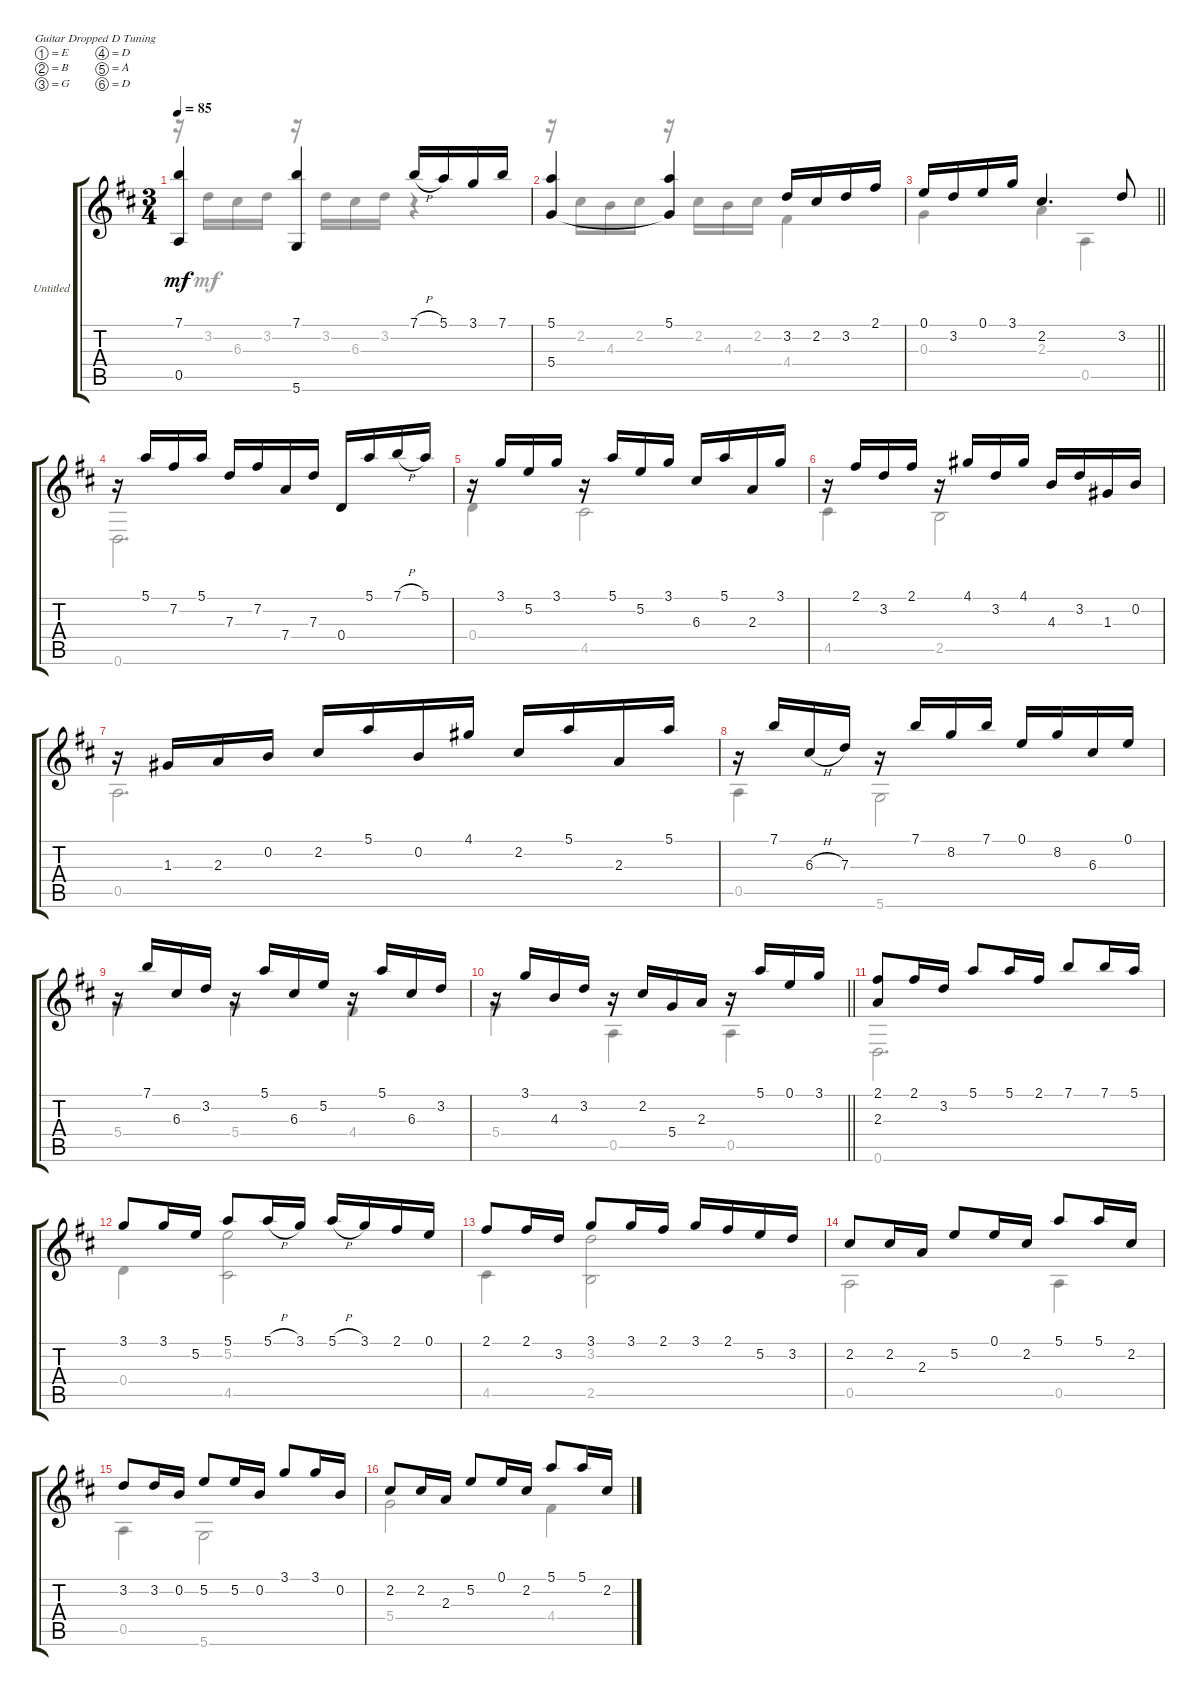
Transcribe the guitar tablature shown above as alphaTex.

\bracketExtendMode groupsimilarinstruments
\firstSystemTrackNameOrientation horizontal
\otherSystemsTrackNameOrientation horizontal
\track ("Untitled" "Untitled") {instrument acousticguitarnylon}
\staff {score tabs}
\tuning (E4 B3 G3 D3 A2 D2)
\voice
\ts (3 4)
\tempo 85
\clef g2
\ks d
(7.1 0.5).4{dy mf} (7.1 5.6).4 7.1{h}.16 5.1.16 3.1.16 7.1.16 |
(5.1 5.4).4 (5.1 5.4{t}).4 3.2.16 2.2.16 3.2.16 2.1.16 |
\barLineRight lightlight
0.1.16 3.2.16 0.1.16 3.1.16 2.2.4{d} 3.2.8 |
r.16 5.1.16 7.2.16 5.1.16 7.3.16 7.2.16 7.4.16 7.3.16 0.4.16 5.1.16 7.1{h}.16 5.1.16 |
r.16 3.1.16 5.2.16 3.1.16 r.16 5.1.16 5.2.16 3.1.16 6.3.16 5.1.16 2.3.16 3.1.16 |
r.16 2.1.16 3.2.16 2.1.16 r.16 4.1.16 3.2.16 4.1.16 4.3.16 3.2.16 1.3.16 0.2.16 |
r.16 1.3.16 2.3.16 0.2.16 2.2.16 5.1.16 0.2.16 4.1.16 2.2.16 5.1.16 2.3.16 5.1.16 |
r.16 7.1.16 6.3{h}.16 7.3.16 r.16 7.1.16 8.2.16 7.1.16 0.1.16 8.2.16 6.3.16 0.1.16 |
r.16 7.1.16 6.3.16 3.2.16 r.16 5.1.16 6.3.16 5.2.16 r.16 5.1.16 6.3.16 3.2.16 |
\barLineRight lightlight
r.16 3.1.16 4.3.16 3.2.16 r.16 2.2.16 5.4.16 2.3.16 r.16 5.1.16 0.1.16 3.1.16 |
(2.1 2.3).8 2.1.16 3.2.16 5.1.8 5.1.16 2.1.16 7.1.8 7.1.16 5.1.16 |
3.1.8 3.1.16 5.2.16 5.1.8 5.1{h}.16 3.1.16 5.1{h}.16 3.1.16 2.1.16 0.1.16 |
2.1.8 2.1.16 3.2.16 3.1.8 3.1.16 2.1.16 3.1.16 2.1.16 5.2.16 3.2.16 |
2.2.8 2.2.16 2.3.16 5.2.8 0.1.16 2.2.16 5.1.8 5.1.16 2.2.16 |
3.2.8 3.2.16 0.2.16 5.2.8 5.2.16 0.2.16 3.1.8 3.1.16 0.2.16 |
2.2.8 2.2.16 2.3.16 5.2.8 0.1.16 2.2.16 5.1.8 5.1.16 2.2.16
\voice
\clef g2
\ottava regular
\simile none
\ks d
r.16{dy mf} 3.2.16 6.3.16 3.2.16 r.16 3.2.16 6.3.16 3.2.16 r.4 |
r.16 2.2.16 4.3.16 2.2.16 r.16 2.2.16 4.3.16 2.2.16 4.4.4 |
\barLineRight lightlight
0.3.4 2.3.4 0.5.4 |
0.6.2{d} |
0.4.4 4.5.2 |
4.5.4 2.5.2 |
0.5.2{d} |
0.5.4 5.6.2 |
5.4.4 5.4.4 4.4.4 |
\barLineRight lightlight
5.4.4 0.5.4 0.5.4 |
0.6.2{d} |
0.4.4 (5.2 4.5).2 |
4.5.4 (3.2 2.5).2 |
0.5.2 0.5.4 |
0.5.4 5.6.2 |
5.4.2 4.4.4
